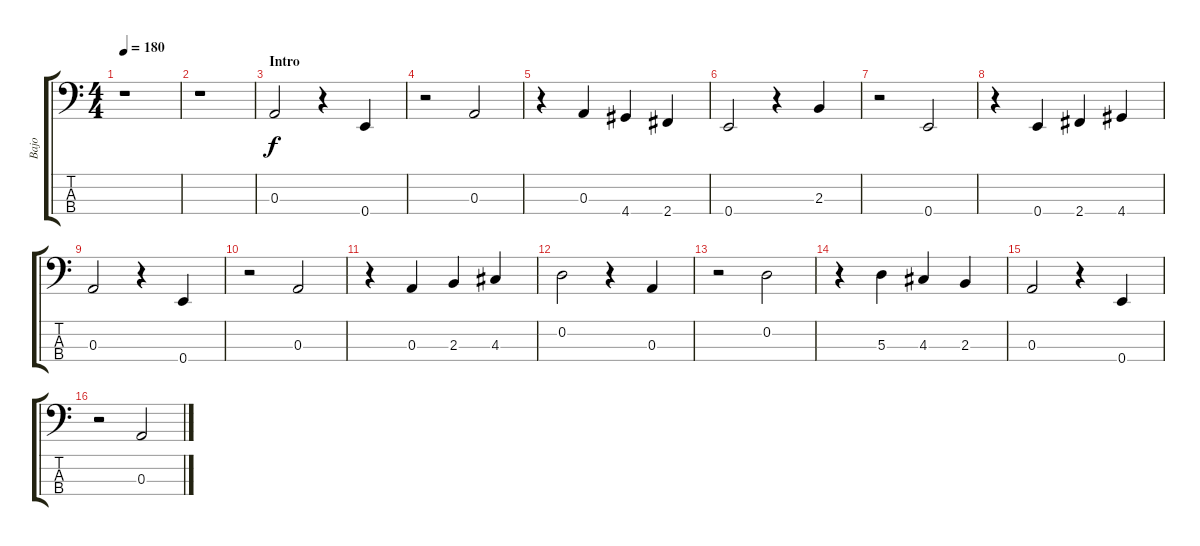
\track ("Bajo" "Bajo") {instrument electricbasspick}
\staff {score tabs}
\tuning (G2 D2 A1 E1) {hide}
\ts (4 4)
\tempo 180
\tempo 140
\tempo 180
\clef f4
\ks c
r.1{dy f instrument electricbasspick} |
r.1 |
\section ("" "Intro")
0.3.2 r.4 0.4.4 |
r.2 0.3.2 |
r.4 0.3.4 4.4.4 2.4.4 |
0.4.2 r.4 2.3.4 |
r.2 0.4.2 |
r.4 0.4.4 2.4.4 4.4.4 |
0.3.2 r.4 0.4.4 |
r.2 0.3.2 |
r.4 0.3.4 2.3.4 4.3.4 |
0.2.2 r.4 0.3.4 |
r.2 0.2.2 |
r.4 5.3.4 4.3.4 2.3.4 |
0.3.2 r.4 0.4.4 |
r.2 0.3.2
